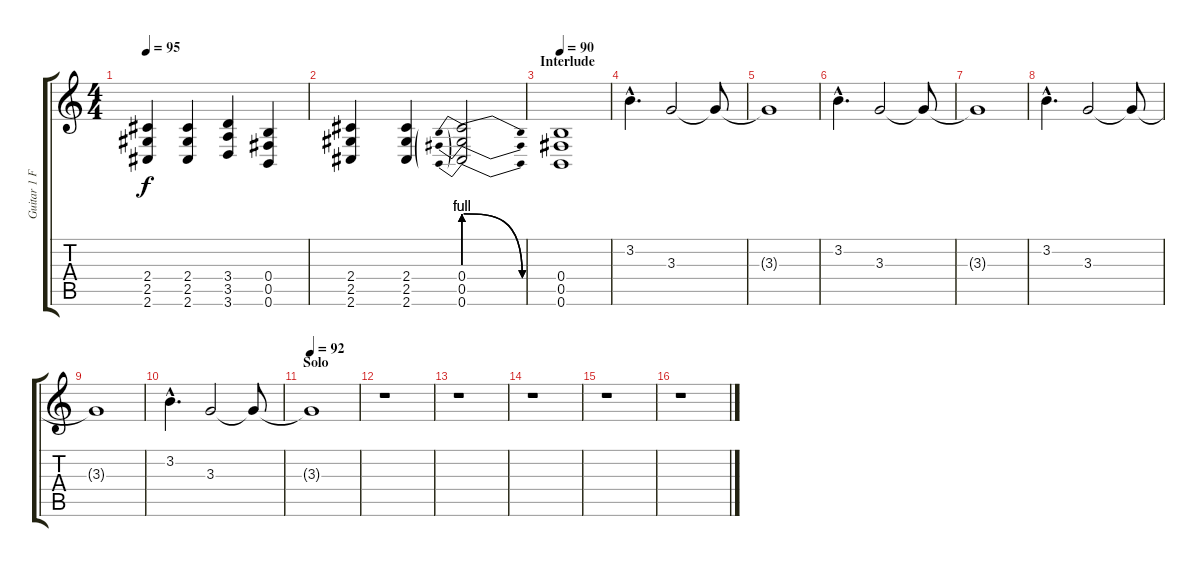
\track ("Guitar 1 Fx" "Guitar 1 F") {instrument distortionguitar}
\staff {score tabs}
\tuning (Db4 Ab3 E3 B2 Gb2 B1) {hide}
\ts (4 4)
\tempo 95
\clef g2
\ks c
(2.4 2.5 2.6).4{dy f volume 12 balance 6 instrument distortionguitar} (2.4 2.5 2.6).4 (3.4 3.5 3.6).4 (0.4 0.5 0.6).4 |
(2.4 2.5 2.6).4 (2.4 2.5 2.6).4 (0.4{be (prebendrelease 0 4 60 0)} 0.5{be (prebendrelease 0 4 60 0)} 0.6{be (prebendrelease 0 4 60 0)}).2 |
\section ("" "Interlude")
\tempo 90
(0.4 0.5 0.6).1{volume 12 balance 6 instrument distortionguitar} |
3.2{hac}.4{d volume 12 balance 6 instrument distortionguitar} 3.3.2 3.3{t}.8{volume 0} |
3.3{t}.1 |
3.2{hac}.4{d volume 12 balance 6 instrument distortionguitar} 3.3.2 3.3{t}.8{volume 0} |
3.3{t}.1 |
3.2{hac}.4{d volume 12 balance 6 instrument distortionguitar} 3.3.2 3.3{t}.8{volume 0} |
3.3{t}.1 |
3.2{hac}.4{d volume 12 balance 6 instrument distortionguitar} 3.3.2 3.3{t}.8{volume 0} |
\section ("" "Solo")
\tempo 92
3.3{t}.1 |
r.1 |
r.1 |
r.1 |
r.1 |
r.1
